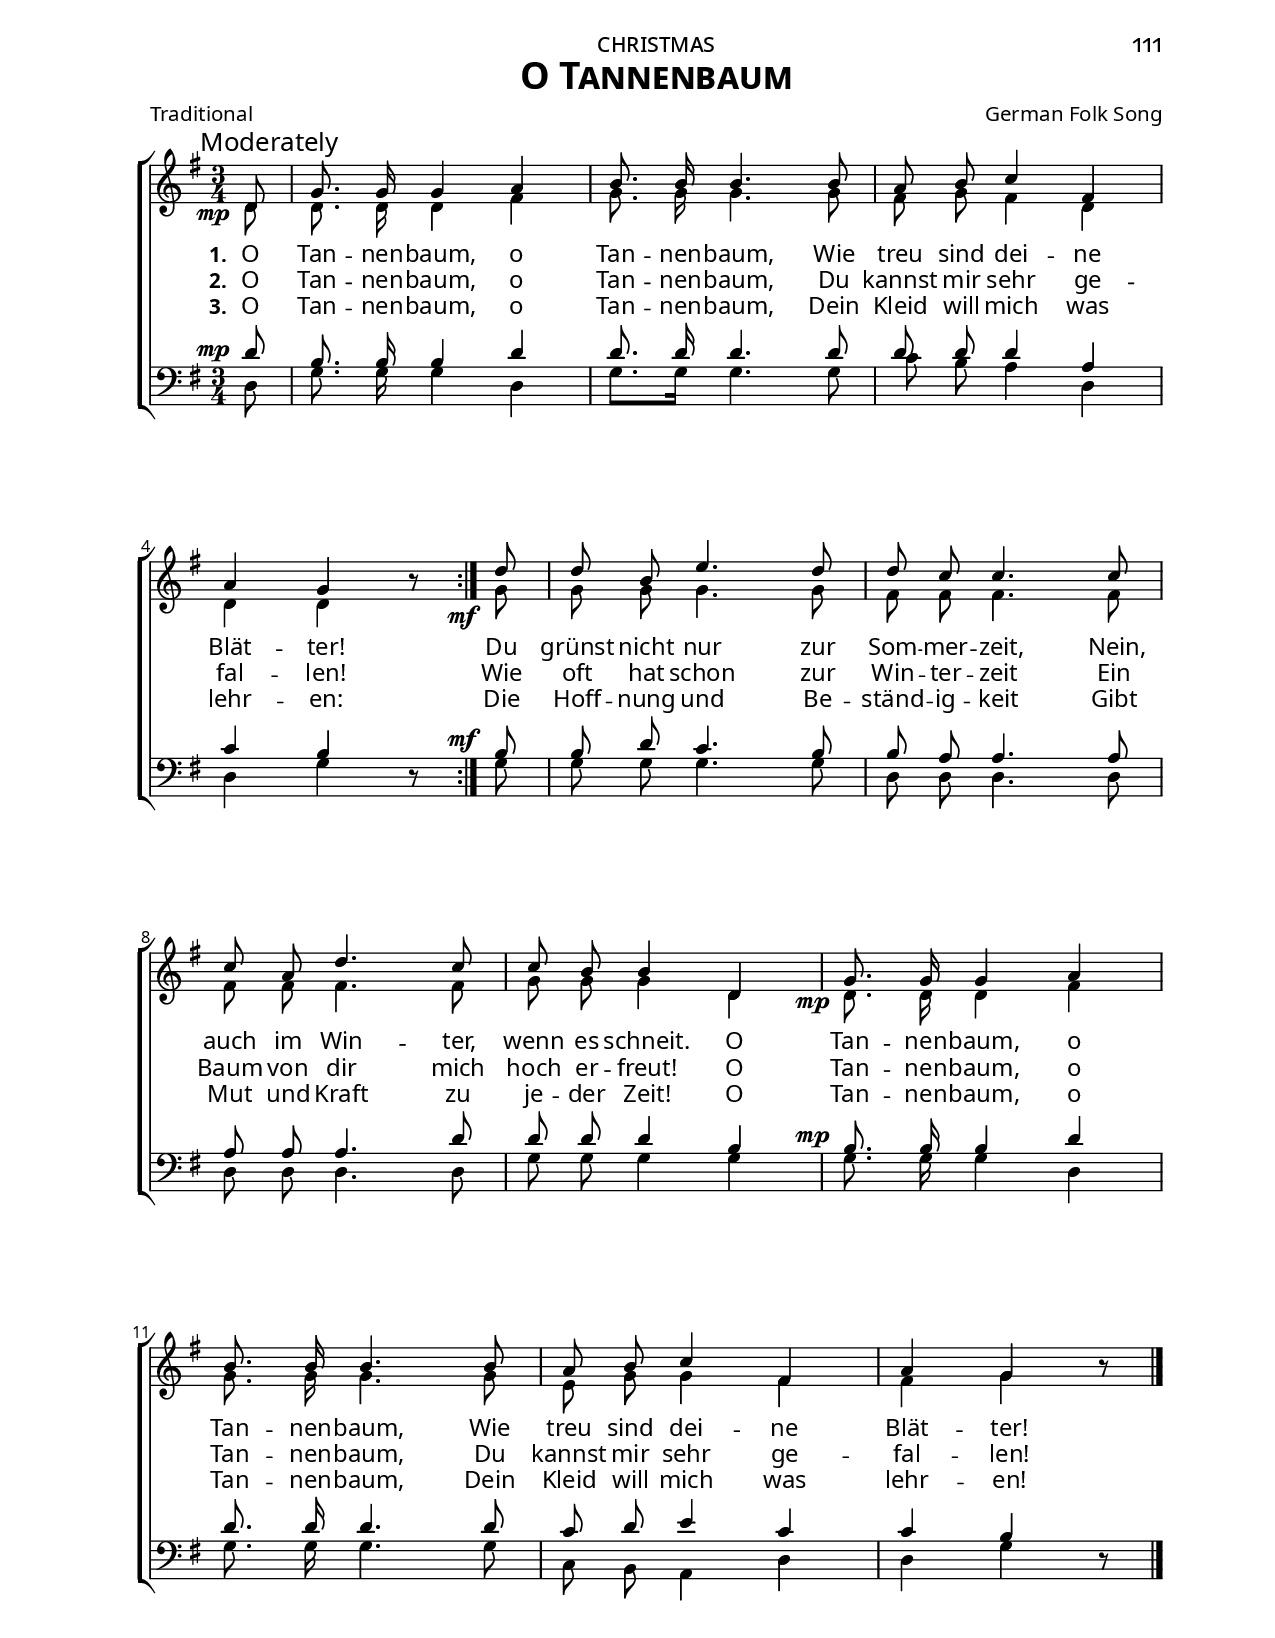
\version "2.14.2"
\include "util.ly"
\header {
  title = \markup{\override #'(font-name . "Garamond Premier Pro Semibold"){ \abs-fontsize #18 \smallCapsOldStyle"O Tannenbaum"}}
  poet = \markup\oldStyleNum"Traditional"
  composer = \markup\oldStyleNum"German Folk Song"
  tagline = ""
}
\paper {
  paper-height = 11\in
  paper-width = 8.5\in
  indent = 0\in
  %system-system-spacing = #'((basic-distance . 10) (padding . 0))
  %system-system-spacing =
  %  #'((basic-distance . 0)
  %     (minimum-distance . 0)
  %     (padding . -0.35)
  %     (stretchability . 100))
  ragged-last-bottom = ##f
  ragged-bottom = ##f
  two-sided = ##t
  inner-margin = 1\in
  outer-margin = 0.75\in
  top-margin = 0.26\in
  bottom-margin = 0.25\in
  first-page-number = #111
  print-first-page-number = ##t
  headerLine = \markup{\override #'(font-name . "Garamond Premier Pro") \smallCapsOldStyle"christmas"}
  oddHeaderMarkup = \markup\fill-line{
     \override #'(font-name . "Garamond Premier Pro")\abs-fontsize #12.5
     \combine 
        \fill-line{"" \on-the-fly #print-page-number-check-first
        \oldStylePageNum""
        }
        \fill-line{\headerLine}
  }
  evenHeaderMarkup = \markup {
     \override #'(font-name . "Garamond Premier Pro")\abs-fontsize #12.5
     \combine
        \on-the-fly #print-page-number-check-first
        \oldStylePageNum""
        \fill-line{\headerLine}
  }
}
#(set-global-staff-size 18) \paper{ #(define fonts (make-pango-font-tree "Garamond Premier Pro" "Garamond Premier Pro" "Garamond Premier Pro" (/ 18 20))) }
global = {
  \key g \major
  \time 3/4
  \override DynamicLineSpanner #'staff-padding = #0.0
  \override DynamicLineSpanner #'Y-extent = #'(1 . 1)
  \override DynamicText #'X-offset = #-5
}

sopMusic = \relative c' {
  \once \override Score.RehearsalMark #'self-alignment-X = #LEFT
  \mark "Moderately"
  \partial 8 d8_\mp |
  g8.\noBeam g16 g4 a |
  b8.\noBeam b16 b4. b8 |
  a8\noBeam b c4 fis, | \break
  
  \partial 8*5 a g b8\rest \bar ":|."
  \partial 8 d8_\mf |
  d\noBeam b e4. d8 |
  d\noBeam c c4. c8 | \break
  
  c8\noBeam a d4. c8 |
  c\noBeam b b4 d, |
  g8.\noBeam_\mp g16 g4 a | \break
  
  b8.\noBeam b16 b4. b8 |
  a\noBeam b c4 fis, |
  \partial 8*5 a4 g b8\rest \bar "|."
}
sopWords = \lyricmode {
  
}

altoMusic = \relative c' {
  d8 |
  d8.\noBeam d16 d4 fis |
  g8.\noBeam g16 g4. g8 |
  fis8\noBeam g fis4 d |
  
  d d s8 |
  g8 |
  g\noBeam g g4. g8 |
  fis8\noBeam fis fis4. fis8 |
  
  fis\noBeam fis fis4. fis8 |
  g\noBeam g g4 d |
  d8.\noBeam d16 d4 fis |
  
  g8.\noBeam g16 g4. g8 |
  e\noBeam g g4 fis |
  fis g s8 \bar "|."
}
altoWords = \lyricmode {  
  \dropLyricsV
  \set stanza = #"1. "
  O Tan -- nen -- baum, o Tan -- nen -- baum,
  Wie treu sind dei -- ne Blät -- ter!
  Du grünst nicht nur zur Som -- mer -- zeit,
  Nein, auch im Win -- ter, wenn es schneit.
  O Tan -- nen -- baum, o Tan -- nen -- baum,
  Wie treu sind dei -- ne Blät -- ter!
}
altoWordsII = \lyricmode {
  \dropLyricsV
  \set stanza = #"2. "
  O Tan -- nen -- baum, o Tan -- nen -- baum,
  Du kannst mir sehr ge -- fal -- len!
  Wie oft hat schon zur Win -- ter -- zeit
  Ein Baum von dir mich hoch er -- freut!
  O Tan -- nen -- baum, o Tan -- nen -- baum,
  Du kannst mir sehr ge -- fal -- len!
}
altoWordsIII = \lyricmode {
  \dropLyricsV
  \set stanza = #"3. "
  O Tan -- nen -- baum, o Tan -- nen -- baum,
  Dein Kleid will mich was lehr -- en:
  Die Hoff -- nung und Be -- ständ -- ig -- keit
  Gibt Mut und Kraft zu je -- der Zeit!
  O Tan -- nen -- baum, o Tan -- nen -- baum,
  Dein Kleid will mich was lehr -- en!
}
altoWordsIV = \lyricmode {
  \set stanza = #"4. "
}
altoWordsV = \lyricmode {
}

tenorMusic = \relative c' {
  d8^\mp |
  b8.\noBeam b16 b4 d |
  d8.\noBeam d16 d4. d8 |
  d\noBeam d d4 a |
  
  c b s8 |
  b8^\mf |
  b\noBeam d c4. b8 |
  b\noBeam a a4. a8 |
  
  a\noBeam a a4. d8 |
  d\noBeam d d4 b |
  b8.\noBeam^\mp b16 b4 d |
  
  d8.\noBeam d16 d4. d8 |
  c\noBeam d e4 c |
  c b s8 \bar "|."
}
tenorWords = \lyricmode {

}

bassMusic = \relative c {
  d8 |
  g8.\noBeam g16 g4 d |
  g8. g16 g4. g8 |
  c8\noBeam b8\noBeam a4 d, |
  
  d g d8\rest |
  g |
  g\noBeam g g4. g8 |
  d\noBeam d d4. d8 |
  
  d\noBeam d d4. d8 |
  g\noBeam g g4 g |
  g8.\noBeam g16 g4 d |
  
  g8.\noBeam g16 g4. g8 |
  c,\noBeam b a4 d |
  d g d8\rest \bar "|."
}
bassWords = \lyricmode {

}

\score {
  <<
   \new ChoirStaff <<
%    \new Lyrics = sopranos \with { \override VerticalAxisGroup #'nonstaff-relatedstaff-spacing = #'((basic-distance . 1)) }
    \new Staff = women <<
      \new Voice = "sopranos" { \voiceOne << \global \sopMusic >> }
      \new Voice = "altos" { \voiceTwo << \global \altoMusic >> }
    >>
    \new Lyrics \with { alignAboveContext = #"women" \override VerticalAxisGroup #'nonstaff-relatedstaff-spacing = #'((basic-distance . 1))} \lyricsto "sopranos" \sopWords
    \new Lyrics = "altosV"  \with { alignBelowContext = #"women" } \lyricsto "sopranos" \altoWordsV
    \new Lyrics = "altosIV"  \with { alignBelowContext = #"women" } \lyricsto "sopranos" \altoWordsIV
    \new Lyrics = "altosIII"  \with { alignBelowContext = #"women" } \lyricsto "sopranos" \altoWordsIII
    \new Lyrics = "altosII"  \with { alignBelowContext = #"women" } \lyricsto "sopranos" \altoWordsII
    \new Lyrics = "altos"  \with { alignBelowContext = #"women" } \lyricsto "sopranos" \altoWords
   \new Staff = men <<
      \clef bass
      \new Voice = "tenors" { \voiceOne << \global \tenorMusic >> }
      \new Voice = "basses" { \voiceTwo << \global \bassMusic >> }
    >>
    \new Lyrics \with { alignAboveContext = #"men" \override VerticalAxisGroup #'nonstaff-relatedstaff-spacing = #'((basic-distance . 1)) } \lyricsto "tenors" \tenorWords
    \new Lyrics \with { alignBelowContext = #"men" \override VerticalAxisGroup #'nonstaff-relatedstaff-spacing = #'((basic-distance . 1)) } \lyricsto "basses" \bassWords
  >>
%    \new PianoStaff << \new Staff { \new Voice { \pianoRH } } \new Staff { \clef "bass" \pianoLH } >>
  >>
  \layout {
  \context {
    \Lyrics
    \override LyricText #'font-size = #1.3
  }
    \context {
      \Score
      %\override SpacingSpanner #'base-shortest-duration = #(ly:make-moment 1 8)
      %\override SpacingSpanner #'common-shortest-duration = #(ly:make-moment 1 4)
    }
    \context {
      % Remove all empty staves
      % \Staff \RemoveEmptyStaves \override VerticalAxisGroup #'remove-first = ##t
    }
    \context {
      \Lyrics
      \override LyricText #'X-offset = #center-on-word
    }
  }
}

